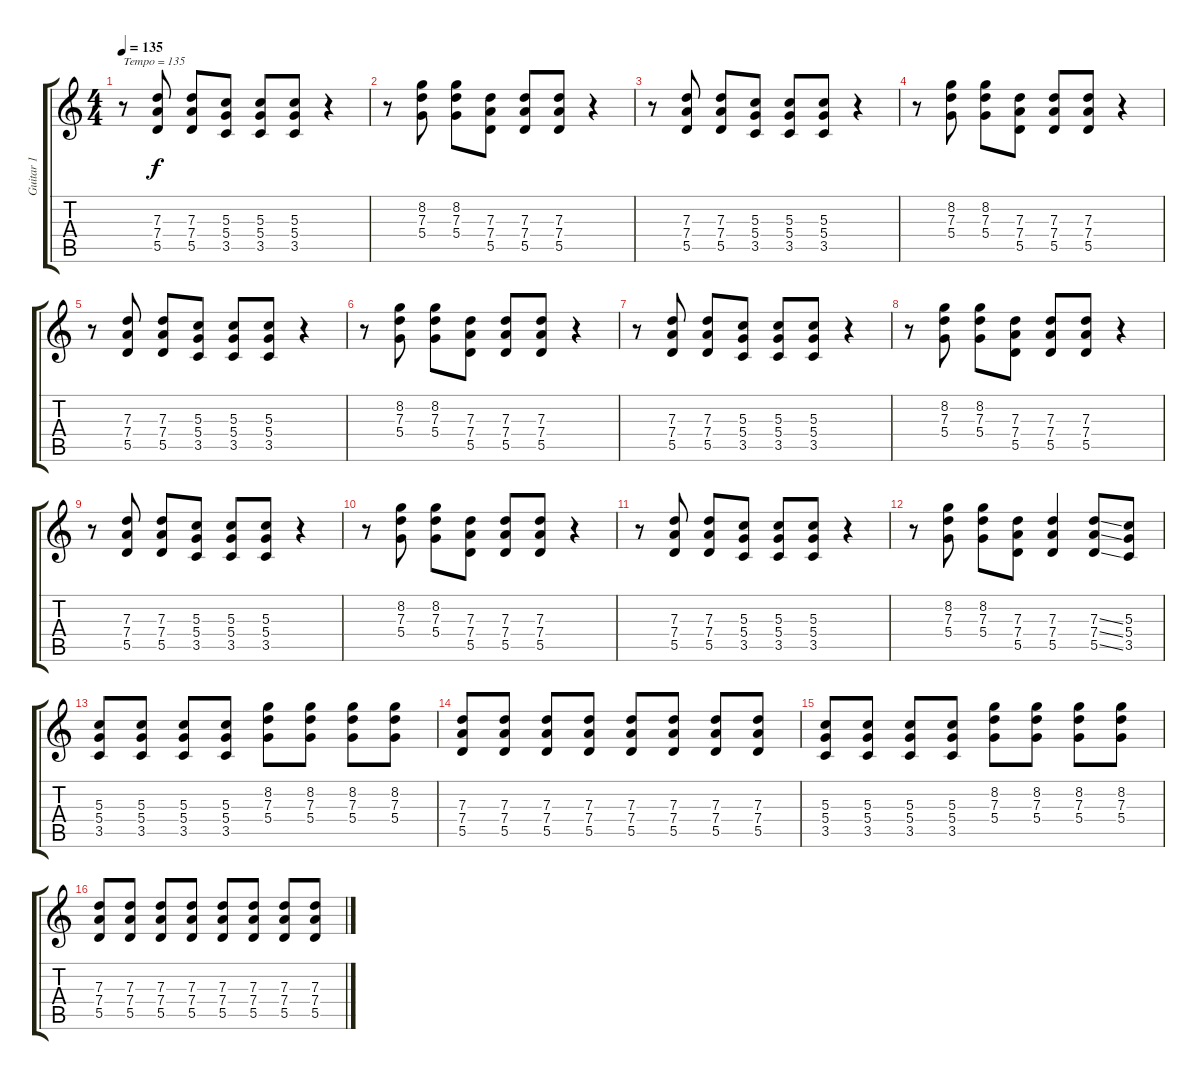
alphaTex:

\track ("Guitar 1" "Guitar 1") {instrument distortionguitar}
\staff {score tabs}
\tuning (E4 B3 G3 D3 A2 E2) {hide}
\ts (4 4)
\tempo 135
\clef g2
\ks c
r.8{txt "Tempo = 135" dy f} (7.3 7.4 5.5).8 (7.3 7.4 5.5).8 (5.3 5.4 3.5).8 (5.3 5.4 3.5).8 (5.3 5.4 3.5).8 r.4 |
r.8 (8.2 7.3 5.4).8 (8.2 7.3 5.4).8 (7.3 7.4 5.5).8 (7.3 7.4 5.5).8 (7.3 7.4 5.5).8 r.4 |
r.8 (7.3 7.4 5.5).8 (7.3 7.4 5.5).8 (5.3 5.4 3.5).8 (5.3 5.4 3.5).8 (5.3 5.4 3.5).8 r.4 |
r.8 (8.2 7.3 5.4).8 (8.2 7.3 5.4).8 (7.3 7.4 5.5).8 (7.3 7.4 5.5).8 (7.3 7.4 5.5).8 r.4 |
r.8 (7.3 7.4 5.5).8 (7.3 7.4 5.5).8 (5.3 5.4 3.5).8 (5.3 5.4 3.5).8 (5.3 5.4 3.5).8 r.4 |
r.8 (8.2 7.3 5.4).8 (8.2 7.3 5.4).8 (7.3 7.4 5.5).8 (7.3 7.4 5.5).8 (7.3 7.4 5.5).8 r.4 |
r.8 (7.3 7.4 5.5).8 (7.3 7.4 5.5).8 (5.3 5.4 3.5).8 (5.3 5.4 3.5).8 (5.3 5.4 3.5).8 r.4 |
r.8 (8.2 7.3 5.4).8 (8.2 7.3 5.4).8 (7.3 7.4 5.5).8 (7.3 7.4 5.5).8 (7.3 7.4 5.5).8 r.4 |
r.8 (7.3 7.4 5.5).8 (7.3 7.4 5.5).8 (5.3 5.4 3.5).8 (5.3 5.4 3.5).8 (5.3 5.4 3.5).8 r.4 |
r.8 (8.2 7.3 5.4).8 (8.2 7.3 5.4).8 (7.3 7.4 5.5).8 (7.3 7.4 5.5).8 (7.3 7.4 5.5).8 r.4 |
r.8 (7.3 7.4 5.5).8 (7.3 7.4 5.5).8 (5.3 5.4 3.5).8 (5.3 5.4 3.5).8 (5.3 5.4 3.5).8 r.4 |
r.8 (8.2 7.3 5.4).8 (8.2 7.3 5.4).8 (7.3 7.4 5.5).8 (7.3 7.4 5.5).4 (7.3{ss} 7.4{ss} 5.5{ss}).8 (5.3 5.4 3.5).8 |
(5.3 5.4 3.5).8 (5.3 5.4 3.5).8 (5.3 5.4 3.5).8 (5.3 5.4 3.5).8 (8.2 7.3 5.4).8 (8.2 7.3 5.4).8 (8.2 7.3 5.4).8 (8.2 7.3 5.4).8 |
(7.3 7.4 5.5).8 (7.3 7.4 5.5).8 (7.3 7.4 5.5).8 (7.3 7.4 5.5).8 (7.3 7.4 5.5).8 (7.3 7.4 5.5).8 (7.3 7.4 5.5).8 (7.3 7.4 5.5).8 |
(5.3 5.4 3.5).8 (5.3 5.4 3.5).8 (5.3 5.4 3.5).8 (5.3 5.4 3.5).8 (8.2 7.3 5.4).8 (8.2 7.3 5.4).8 (8.2 7.3 5.4).8 (8.2 7.3 5.4).8 |
(7.3 7.4 5.5).8 (7.3 7.4 5.5).8 (7.3 7.4 5.5).8 (7.3 7.4 5.5).8 (7.3 7.4 5.5).8 (7.3 7.4 5.5).8 (7.3 7.4 5.5).8 (7.3 7.4 5.5).8
